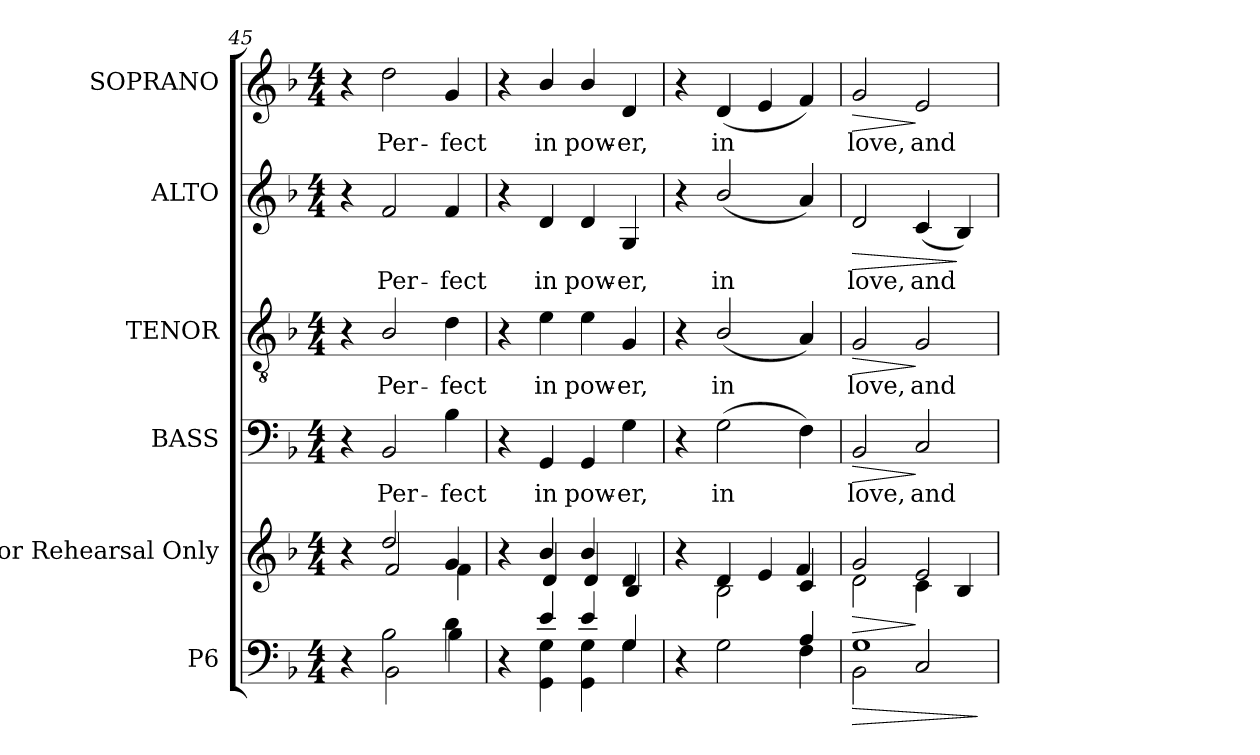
**kern	**dynam	**kern	**dynam	**kern	**text	**dynam	**kern	**text	**dynam	**kern	**text	**dynam	**kern	**text	**dynam
*part6	*part6	*part5	*part5	*part4	*part4	*part4	*part3	*part3	*part3	*part2	*part2	*part2	*part1	*part1	*part1
*staff6	*staff6	*staff5	*staff5	*staff4	*staff4	*staff4	*staff3	*staff3	*staff3	*staff2	*staff2	*staff2	*staff1	*staff1	*staff1
*I"P6	*	*I"For Rehearsal Only	*	*I"BASS	*	*	*I"TENOR	*	*	*I"ALTO	*	*	*I"SOPRANO	*	*
*	*	*	*	*I'B.	*	*	*I'T.	*	*	*I'A.	*	*	*I'S.	*	*
!!LO:LB:g=z
*clefF4	*	*clefG2	*	*clefF4	*	*	*clefGv2	*	*	*clefG2	*	*	*clefG2	*	*
*	*	*	*	*	*	*	*ITrd7c12	*	*	*	*	*	*	*	*
*k[b-]	*	*k[b-]	*	*k[b-]	*	*	*k[b-]	*	*	*k[b-]	*	*	*k[b-]	*	*
*F:	*	*F:	*	*F:	*	*	*F:	*	*	*F:	*	*	*F:	*	*
*M4/4	*	*M4/4	*	*M4/4	*	*	*M4/4	*	*	*M4/4	*	*	*M4/4	*	*
=45	=45	=45	=45	=45	=45	=45	=45	=45	=45	=45	=45	=45	=45	=45	=45
*^	*	*^	*	*	*	*	*	*	*	*	*	*	*	*	*
4r	4ryy	.	4r	4ryy	.	4r	.	.	4r	.	.	4r	.	.	4r	.	.
!	!	!	!	!	!	!	!LO:LY:b:color=#000000	!	!	!	!	!	!	!	!	!	!
!	!	!	!	!	!	!	!	!	!	!LO:LY:b:color=#000000	!	!	!	!	!	!	!
!	!	!	!	!	!	!	!	!	!	!	!	!	!LO:LY:b:color=#000000	!	!	!	!
!	!	!	!	!	!	!	!	!	!	!	!	!	!	!	!	!LO:LY:b:color=#000000	!
2B-i\	2BB-i\	.	2ddi/	2fi/	.	2BB-i/	Per-	.	2BB-i/	Per-	.	2fi/	Per-	.	2ddi\	Per-	.
!	!	!	!	!	!	!	!LO:LY:b:color=#000000	!	!	!	!	!	!	!	!	!	!
!	!	!	!	!	!	!	!	!	!	!LO:LY:b:color=#000000	!	!	!	!	!	!	!
!	!	!	!	!	!	!	!	!	!	!	!	!	!LO:LY:b:color=#000000	!	!	!	!
!	!	!	!	!	!	!	!	!	!	!	!	!	!	!	!	!LO:LY:b:color=#000000	!
4di\	4B-i\	.	4gi/	4fi\	.	4B-i\	-fect	.	4Di\	-fect	.	4fi/	-fect	.	4gi/	-fect	.
=46	=46	=46	=46	=46	=46	=46	=46	=46	=46	=46	=46	=46	=46	=46	=46	=46	=46
4r	4ryy	.	4r	4ryy	.	4r	.	.	4r	.	.	4r	.	.	4r	.	.
!	!	!	!	!	!	!	!LO:LY:b:color=#000000	!	!	!	!	!	!	!	!	!	!
!	!	!	!	!	!	!	!	!	!	!LO:LY:b:color=#000000	!	!	!	!	!	!	!
!	!	!	!	!	!	!	!	!	!	!	!	!	!LO:LY:b:color=#000000	!	!	!	!
!	!	!	!	!	!	!	!	!	!	!	!	!	!	!	!	!LO:LY:b:color=#000000	!
4ei/	4GGi\ 4Gi	.	4b-i/	4di/	.	4GGi/	in	.	4Ei\	in	.	4di/	in	.	4b-i/	in	.
!	!	!	!	!	!	!	!LO:LY:b:color=#000000	!	!	!	!	!	!	!	!	!	!
!	!	!	!	!	!	!	!	!	!	!LO:LY:b:color=#000000	!	!	!	!	!	!	!
!	!	!	!	!	!	!	!	!	!	!	!	!	!LO:LY:b:color=#000000	!	!	!	!
!	!	!	!	!	!	!	!	!	!	!	!	!	!	!	!	!LO:LY:b:color=#000000	!
4ei/	4GGi\ 4Gi	.	4b-i/	4di/	.	4GGi/	pow-	.	4Ei\	pow-	.	4di/	pow-	.	4b-i/	pow-	.
!	!	!	!	!	!	!	!LO:LY:b:color=#000000	!	!	!	!	!	!	!	!	!	!
!	!	!	!	!	!	!	!	!	!	!LO:LY:b:color=#000000	!	!	!	!	!	!	!
!	!	!	!	!	!	!	!	!	!	!	!	!	!LO:LY:b:color=#000000	!	!	!	!
!	!	!	!	!	!	!	!	!	!	!	!	!	!	!	!	!LO:LY:b:color=#000000	!
4Gi/	4Gi\	.	4di/	4B-i/	.	4Gi\	-er,	.	4GGi/	-er,	.	4Gi/	-er,	.	4di/	-er,	.
=47	=47	=47	=47	=47	=47	=47	=47	=47	=47	=47	=47	=47	=47	=47	=47	=47	=47
4r	4ryy	.	4r	4ryy	.	4r	.	.	4r	.	.	4r	.	.	4r	.	.
!	!	!	!	!	!	!	!LO:LY:b:color=#000000	!	!	!	!	!	!	!	!	!	!
!	!	!	!	!	!	!	!	!	!	!LO:LY:b:color=#000000	!	!	!	!	!	!	!
!	!	!	!	!	!	!	!	!	!	!	!	!	!LO:LY:b:color=#000000	!	!	!	!
!	!	!	!	!	!	!	!	!	!	!	!	!	!	!	!	!LO:LY:b:color=#000000	!
2ryy	2Gi\	.	4di/	2B-i\	.	(2Gi\	in	.	(2BB-i/	in	.	(2b-i/	in	.	(4di/	in	.
.	.	.	4ei/	.	.	.	.	.	.	.	.	.	.	.	4ei/	.	.
4Ai/	4Fi\	.	4ci/	4fi/	.	4Fi\)	.	.	4AAi/)	.	.	4ai/)	.	.	4fi/)	.	.
=48	=48	=48	=48	=48	=48	=48	=48	=48	=48	=48	=48	=48	=48	=48	=48	=48	=48
!	!	!LO:HP:b	!	!	!LO:HP:b	!	!	!	!	!	!	!	!	!	!	!	!
!	!	!	!	!	!	!	!LO:LY:b:color=#000000	!LO:HP:b	!	!	!	!	!	!	!	!	!
!	!	!	!	!	!	!	!	!	!	!LO:LY:b:color=#000000	!LO:HP:b	!	!	!	!	!	!
!	!	!	!	!	!	!	!	!	!	!	!	!	!LO:LY:b:color=#000000	!LO:HP:b	!	!	!
!	!	!	!	!	!	!	!	!	!	!	!	!	!	!	!	!LO:LY:b:color=#000000	!LO:HP:b
1Gi	2BB-i\	>	2gi/	2di\	>	2BB-i/	love,	>	2GGi/	love,	>	2di/	love,	>	2gi/	love,	>
!	!	!	!	!	!	!	!LO:LY:b:color=#000000	!	!	!	!	!	!	!	!	!	!
!	!	!	!	!	!	!	!	!	!	!LO:LY:b:color=#000000	!	!	!	!	!	!	!
!	!	!	!	!	!	!	!	!	!	!	!	!	!LO:LY:b:color=#000000	!	!	!	!
!	!	!	!	!	!	!	!	!	!	!	!	!	!	!	!	!LO:LY:b:color=#000000	!
.	2Ci/	.	2ei/	4ci\	]	2Ci/	and	]	2GGi/	and	]	(4ci/	and	.	2ei/	and	]
.	.	.	.	4B-i/	.	.	.	.	.	.	.	4B-i/)	.	]	.	.	.
*v	*v	*	*	*	*	*	*	*	*	*	*	*	*	*	*	*	*
*	*	*v	*v	*	*	*	*	*	*	*	*	*	*	*	*	*
.	]	.	.	.	.	.	.	.	.	.	.	.	.	.	.
=	=	=	=	=	=	=	=	=	=	=	=	=	=	=	=
*-	*-	*-	*-	*-	*-	*-	*-	*-	*-	*-	*-	*-	*-	*-	*-
